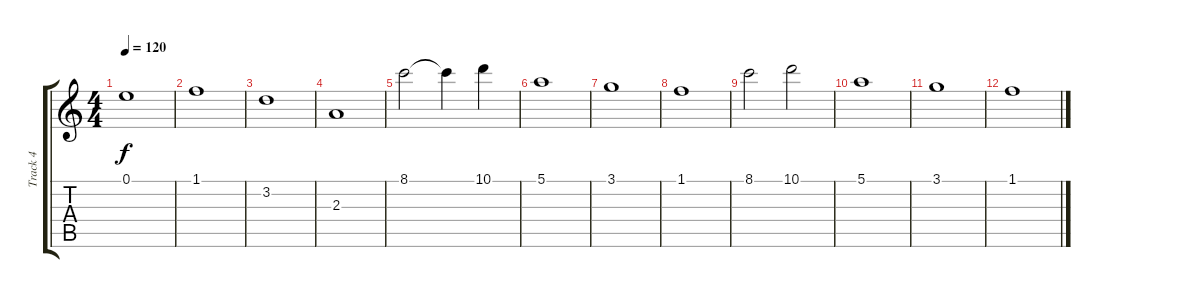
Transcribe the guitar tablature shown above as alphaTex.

\track ("Track 4" "Track 4") {instrument distortionguitar}
\staff {score tabs}
\tuning (E4 B3 G3 D3 A2 E2) {hide}
\ts (4 4)
\tempo 120
\clef g2
\ks c
0.1.1{dy f} |
1.1.1 |
3.2.1 |
2.3.1 |
8.1.2 8.1{t}.4 10.1.4 |
5.1.1 |
3.1.1 |
1.1.1 |
8.1.2 10.1.2 |
5.1.1 |
3.1.1 |
1.1.1
